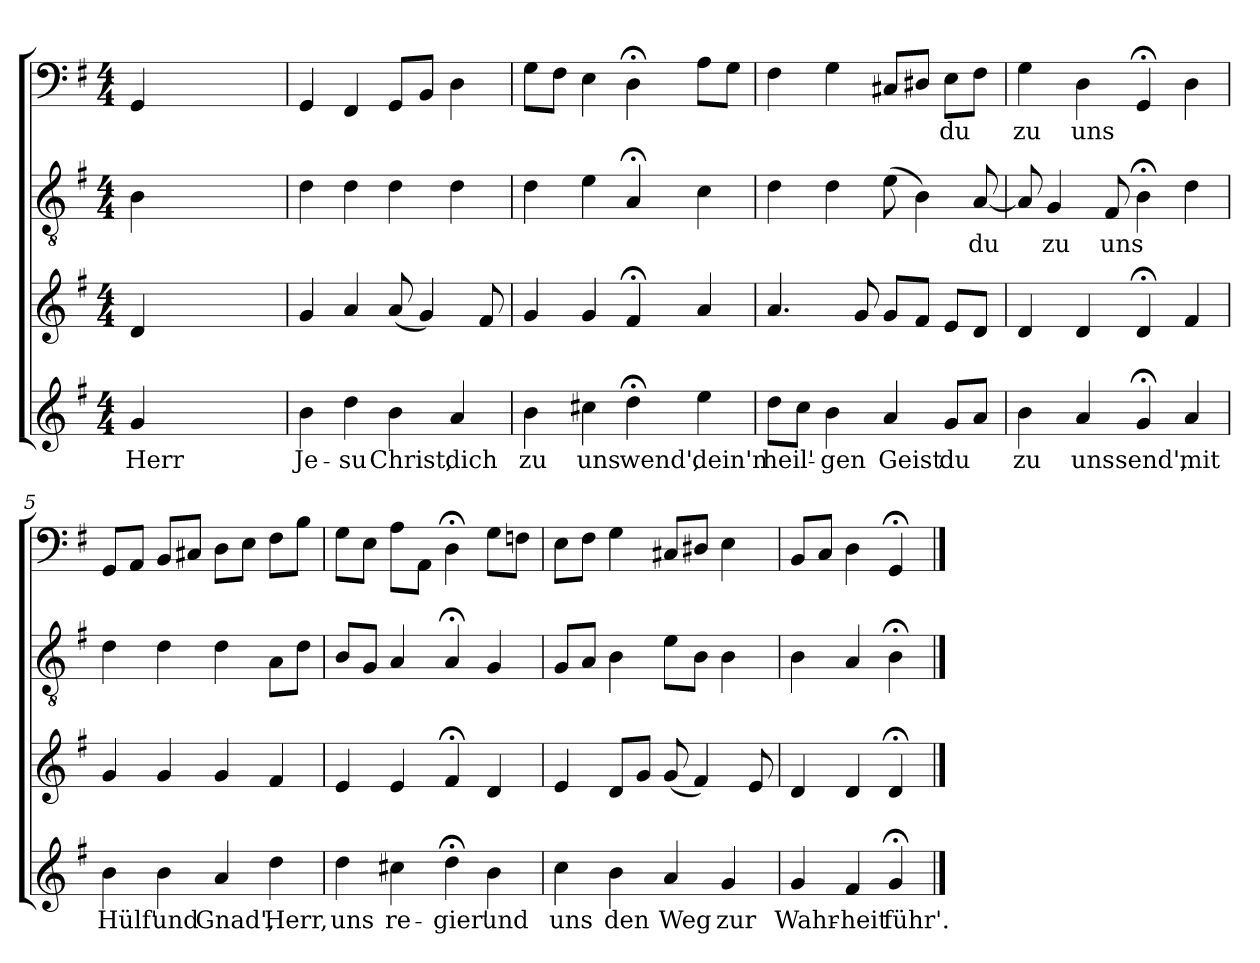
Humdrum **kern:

**kern	**text	**kern	**kern	**text	**kern	**text
*part4	*part4	*part3	*part2	*part2	*part1	*part1
*staff4	*staff4	*staff3	*staff2	*staff2	*staff1	*staff1
*clefG2	*	*clefG2	*clefGv2	*	*clefF4	*
*k[f#]	*	*k[f#]	*k[f#]	*	*k[f#]	*
*G:	*	*G:	*G:	*	*G:	*
*M4/4	*	*M4/4	*M4/4	*	*M4/4	*
=	=	=	=	=	=	=
4g/	Herr	4d/	4B\	.	4GG/	.
2ryy	.	2ryy	2ryy	.	2ryy	.
4ryy	.	4ryy	4ryy	.	4ryy	.
=1	=1	=1	=1	=1	=1	=1
4b\	Je-	4g/	4d\	.	4GG/	.
4dd\	-su	4a/	4d\	.	4FF#/	.
4b\	Christ,	(8a/	4d\	.	8GG/L	.
.	.	4g/)	.	.	8BB/J	.
4a/	dich	.	4d\	.	4D\	.
.	.	8f#/	.	.	.	.
=2	=2	=2	=2	=2	=2	=2
4b\	zu	4g/	4d\	.	8G\L	.
.	.	.	.	.	8F#\J	.
4cc#X\	uns	4g/	4e\	.	4E\	.
4dd;<\	wend',	4f#;</	4A;</	.	4D;<\	.
4ee\	dein'n	4a/	4c\	.	8A\L	.
.	.	.	.	.	8G\J	.
=3	=3	=3	=3	=3	=3	=3
8dd\L	heil'-	4.a/	4d\	.	4F#\	.
8cc\J	.	.	.	.	.	.
4b\	-gen	.	4d\	.	4G\	.
.	.	8g/	.	.	.	.
4a/	Geist	8g/L	(8e\	.	8C#X/L	.
.	.	8f#/J	4B\)	.	8D#X/J	.
8g/L	du	8e/L	.	.	8E\L	du
8a/J	.	8d/J	[8A/	du	8F#\J	.
=4	=4	=4	=4	=4	=4	=4
4b\	zu	4d/	8A/]	.	4G\	zu
.	.	.	4G/	zu	.	.
4a/	uns	4d/	.	.	4D\	uns
.	.	.	8F#/	uns	.	.
4g;</	send',	4d;</	4B;<\	.	4GG;</	.
4a/	mit	4f#/	4d\	.	4D\	.
=5	=5	=5	=5	=5	=5	=5
4b\	Hülf'	4g/	4d\	.	8GG/L	.
.	.	.	.	.	8AA/J	.
4b\	und	4g/	4d\	.	8BB/L	.
.	.	.	.	.	8C#X/J	.
4a/	Gnad',	4g/	4d\	.	8D\L	.
.	.	.	.	.	8E\J	.
4dd\	Herr,	4f#/	8A\L	.	8F#\L	.
.	.	.	8d\J	.	8B\J	.
=6	=6	=6	=6	=6	=6	=6
4dd\	uns	4e/	8B/L	.	8G\L	.
.	.	.	8G/J	.	8E\J	.
4cc#X\	re-	4e/	4A/	.	8A\L	.
.	.	.	.	.	8AA\J	.
4dd;<\	-gier'	4f#;</	4A;</	.	4D;<\	.
4b\	und	4d/	4G/	.	8G\L	.
.	.	.	.	.	8Fn\J	.
=7	=7	=7	=7	=7	=7	=7
4cc\	uns	4e/	8G/L	.	8E\L	.
.	.	.	8A/J	.	8F#\J	.
4b\	den	8d/L	4B\	.	4G\	.
.	.	8g/J	.	.	.	.
4a/	Weg	(8g/	8e\L	.	8C#X/L	.
.	.	4f#/)	8B\J	.	8D#X/J	.
4g/	zur	.	4B\	.	4E\	.
.	.	8e/	.	.	.	.
=8	=8	=8	=8	=8	=8	=8
4g/	Wahr-	4d/	4B\	.	8BB/L	.
.	.	.	.	.	8C/J	.
4f#/	-heit	4d/	4A/	.	4D\	.
4g;</	führ'.	4d;</	4B;<\	.	4GG;</	.
==	==	==	==	==	==	==
*-	*-	*-	*-	*-	*-	*-
